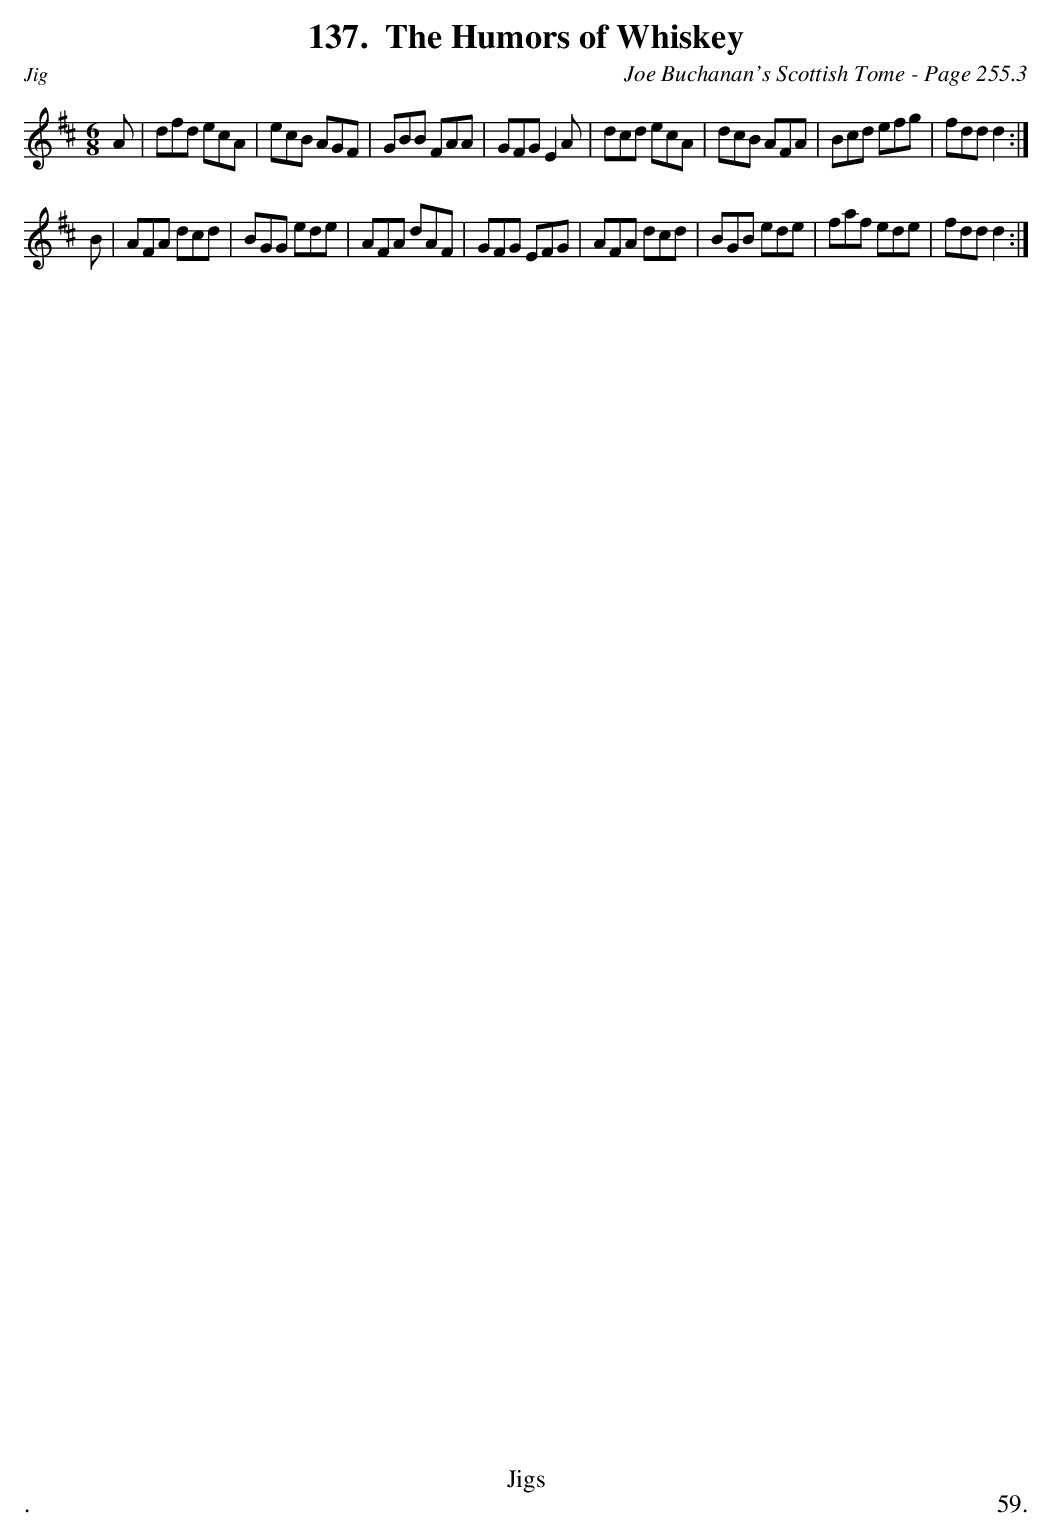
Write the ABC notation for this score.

X:1
T:Humors of Whiskey, The
C:Joe Buchanan's Scottish Tome - Page 255.3
L:1/8
M:6/8
K:D
A | dfd ecA | ecB AGF | GBB FAA | GFG E2 A | dcd ecA | dcB AFA | Bcd efg | fdd d2 :|
B | AFA dcd | BGG ede | AFA dAF | GFG EFG | AFA dcd | BGB ede | faf ede | fdd d2 :|
